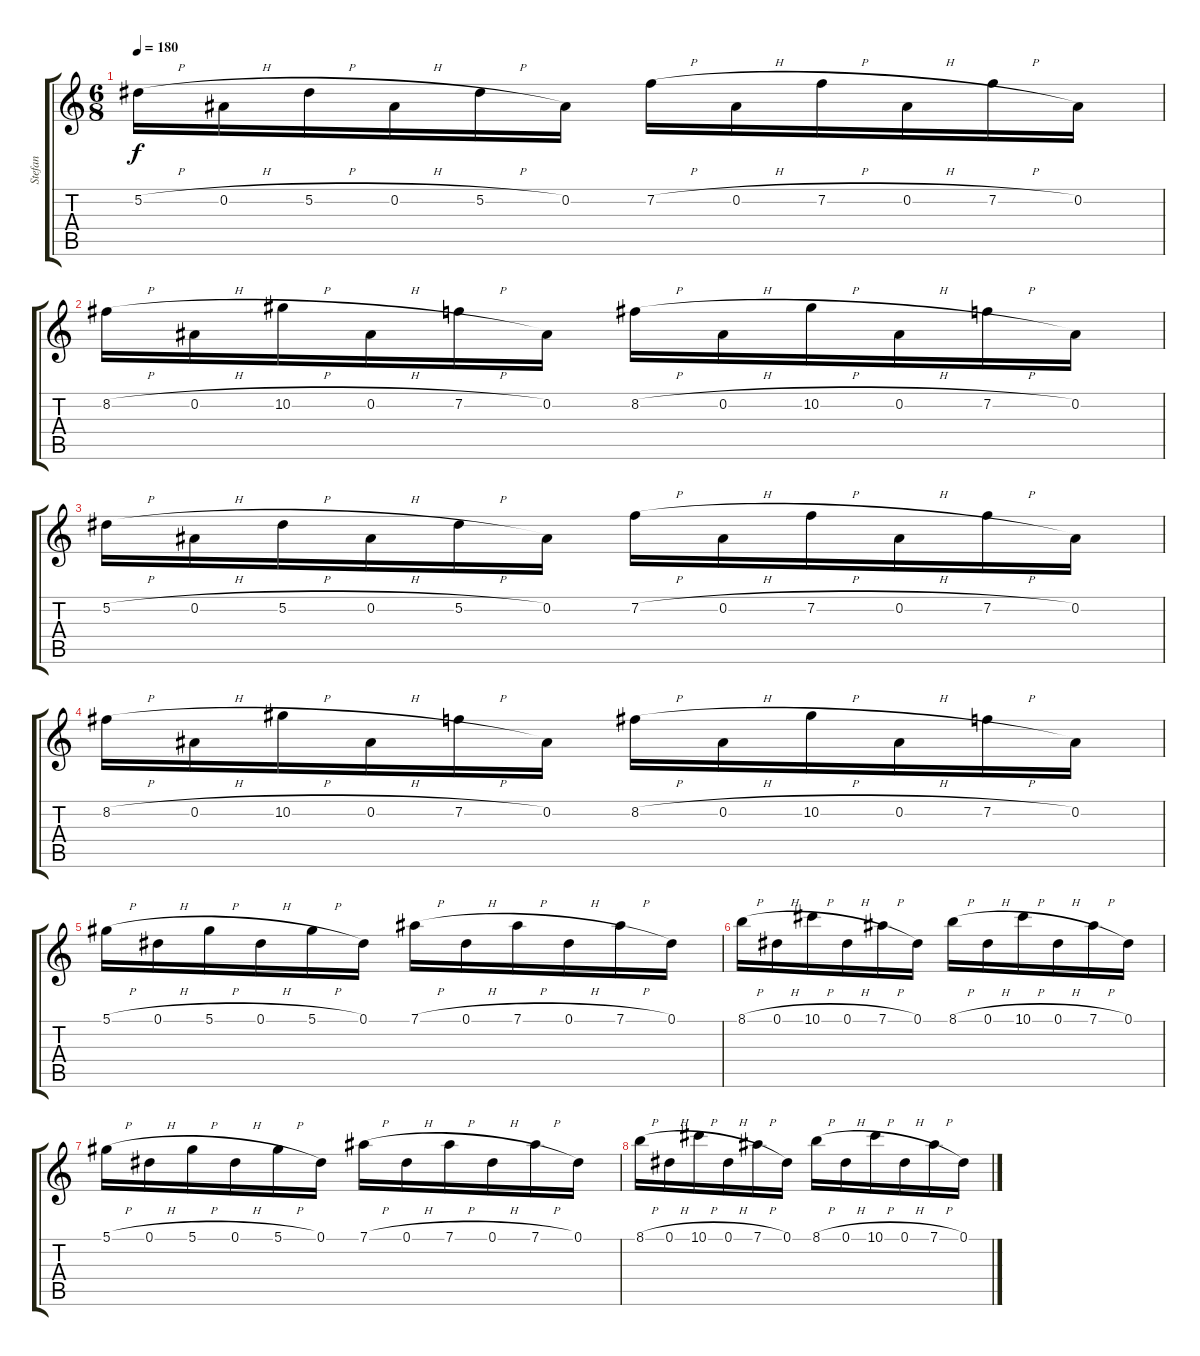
\track ("Stefan" "Stefan") {instrument distortionguitar}
\staff {score tabs}
\tuning (Eb4 Bb3 Gb3 Db3 Ab2 Eb2) {hide}
\ts (6 8)
\tempo 180
\clef g2
\ks c
5.2{h}.16{dy f} 0.2{h}.16 5.2{h}.16 0.2{h}.16 5.2{h}.16 0.2.16 7.2{h}.16 0.2{h}.16 7.2{h}.16 0.2{h}.16 7.2{h}.16 0.2.16 |
8.2{h}.16 0.2{h}.16 10.2{h}.16 0.2{h}.16 7.2{h}.16 0.2.16 8.2{h}.16 0.2{h}.16 10.2{h}.16 0.2{h}.16 7.2{h}.16 0.2.16 |
5.2{h}.16 0.2{h}.16 5.2{h}.16 0.2{h}.16 5.2{h}.16 0.2.16 7.2{h}.16 0.2{h}.16 7.2{h}.16 0.2{h}.16 7.2{h}.16 0.2.16 |
8.2{h}.16 0.2{h}.16 10.2{h}.16 0.2{h}.16 7.2{h}.16 0.2.16 8.2{h}.16 0.2{h}.16 10.2{h}.16 0.2{h}.16 7.2{h}.16 0.2.16 |
5.1{h}.16 0.1{h}.16 5.1{h}.16 0.1{h}.16 5.1{h}.16 0.1.16 7.1{h}.16 0.1{h}.16 7.1{h}.16 0.1{h}.16 7.1{h}.16 0.1.16 |
8.1{h}.16 0.1{h}.16 10.1{h}.16 0.1{h}.16 7.1{h}.16 0.1.16 8.1{h}.16 0.1{h}.16 10.1{h}.16 0.1{h}.16 7.1{h}.16 0.1.16 |
5.1{h}.16 0.1{h}.16 5.1{h}.16 0.1{h}.16 5.1{h}.16 0.1.16 7.1{h}.16 0.1{h}.16 7.1{h}.16 0.1{h}.16 7.1{h}.16 0.1.16 |
8.1{h}.16 0.1{h}.16 10.1{h}.16 0.1{h}.16 7.1{h}.16 0.1.16 8.1{h}.16 0.1{h}.16 10.1{h}.16 0.1{h}.16 7.1{h}.16 0.1.16
